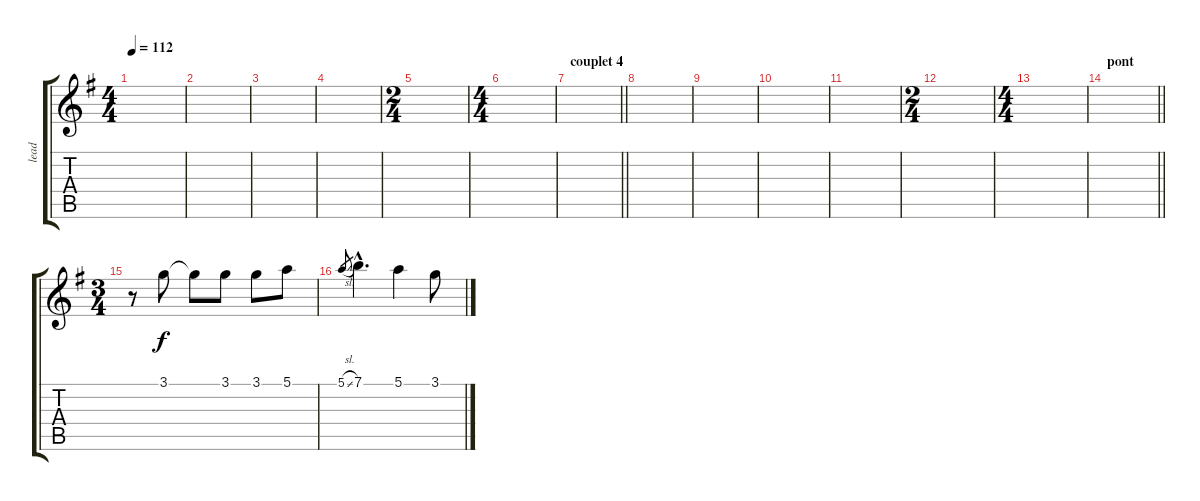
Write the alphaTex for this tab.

\track ("lead" "lead") {instrument acousticguitarnylon}
\staff {score tabs}
\tuning (E4 B3 G3 D3 A2 E2) {hide}
\ts (4 4)
\tempo 112
\clef g2
\ks g
|
|
|
|
\ts (2 4)
|
\ts (4 4)
|
\section ("" "couplet 4")
\barLineRight lightlight
|
|
|
|
|
\ts (2 4)
|
\ts (4 4)
|
\section ("" "pont")
\barLineRight lightlight
|
\ts (3 4)
r.8 3.1.8 3.1{t}.8 3.1.8 3.1.8 5.1.8 |
5.1{sl}.8{gr} 7.1{hac}.4{d} 5.1.4 3.1.8
